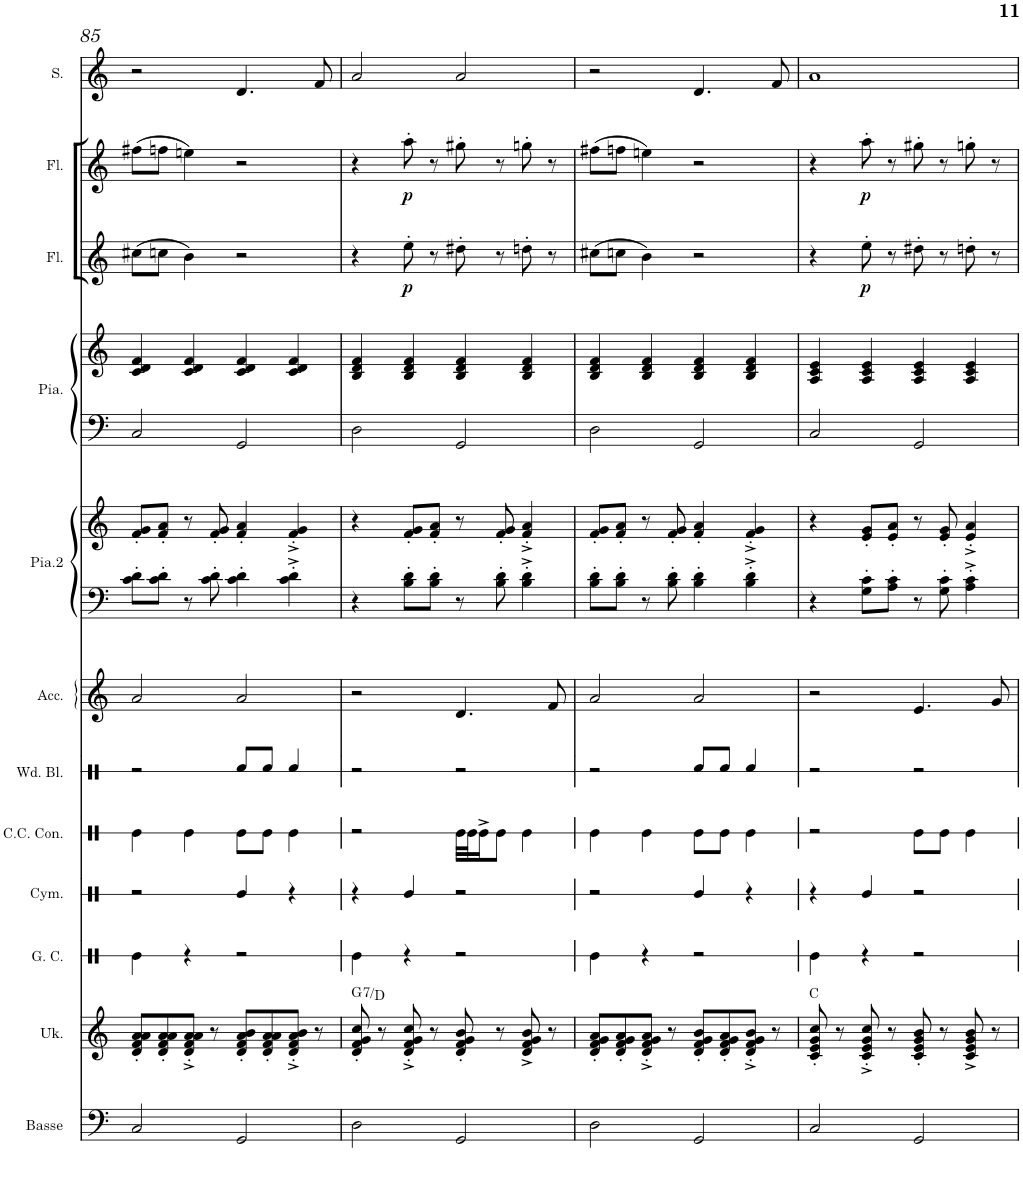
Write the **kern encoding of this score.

**kern	**kern	**harte	**kern	**kern	**kern	**kern	**kern	**kern	**dynam	**kern	**dynam	**kern
*part8	*part7	*part7	*part6	*part5	*part5	*part4	*part4	*part3	*part3	*part2	*part2	*part1
*staff10	*staff9	*	*staff8	*staff7	*staff6	*staff5	*staff4	*staff3	*staff3	*staff2	*staff2	*staff1
*I"Basse acoustique	*I"Ukulélé	*	*I"Accordéon	*I"Piano2	*	*I"Piano	*	*I"Flûte	*	*I"Flûte	*	*I"Soprano
*I'Basse	*I'Uk.	*	*I'Acc.	*I'Pia.2	*	*I'Pia.	*	*I'Fl.	*	*I'Fl.	*	*I'S.
!!LO:PB:g=z
*clefF4	*clefG2	*	*clefG2	*clefF4	*clefG2	*clefF4	*clefG2	*clefG2	*	*clefG2	*	*clefG2
*Trd7c12	*	*	*	*	*	*	*	*	*	*	*	*
*k[]	*k[]	*	*k[]	*k[]	*k[]	*k[]	*k[]	*k[]	*	*k[]	*	*k[]
*M2/2	*M2/2	*	*M2/2	*M2/2	*M2/2	*M2/2	*M2/2	*M2/2	*	*M2/2	*	*M2/2
*met(c|)	*met(c|)	*	*met(c|)	*met(c|)	*met(c|)	*met(c|)	*met(c|)	*met(c|)	*	*met(c|)	*	*met(c|)
=85	=85	=85	=85	=85	=85	=85	=85	=85	=85	=85	=85	=85
*	*	*	*	*	*	*	*^	*	*	*	*	*
2C/	8d/' 8f/' 8a/' 8a/'L	.	2a/	8c\' 8d\'L	8f/' 8g/'L	2C/	1ryy	4c/ 4d/ 4f/	(>8cc#X\L	.	(>8ff#X\L	.	2r
.	8d/' 8f/' 8a/' 8a/'	.	.	8c\' 8d\'J	8f/' 8a/'J	.	.	.	8ccn\J	.	8ffn\J	.	.
.	8d/'^ 8f/'^ 8a/'^ 8a/'^J	.	.	8r	8r	.	.	4c/ 4d/ 4f/	4b\)	.	4een\)	.	.
.	8r	.	.	8c\' 8d\'	8f/' 8g/'	.	.	.	.	.	.	.	.
2GG/	8d/' 8f/' 8a/' 8b/'L	.	2a/	4c\' 4d\'	4f/' 4a/'	2GG/	.	4c/ 4d/ 4f/	2r	.	2r	.	4.d/
.	8d/' 8f/' 8a/' 8a/'	.	.	.	.	.	.	.	.	.	.	.	.
.	8d/'^ 8f/'^ 8a/'^ 8b/'^J	.	.	4c\'^ 4d\'^	4f/'^ 4g/'^	.	.	4c/ 4d/ 4f/	.	.	.	.	.
.	8r	.	.	.	.	.	.	.	.	.	.	.	8f/
=86	=86	=86	=86	=86	=86	=86	=86	=86	=86	=86	=86	=86	=86
!	!	!LO:H:kt=7	!	!	!	!	!	!	!	!	!	!	!
2D\	8d/' 8f/' 8g/' 8cc/'	G:7/5	2r	4r	4r	2D\	1ryy	4B/ 4d/ 4f/	4r	.	4r	.	2a/
.	8r	.	.	.	.	.	.	.	.	.	.	.	.
!	!	!	!	!	!	!	!	!	!	!LO:DY:b	!	!LO:DY:b	!
.	8d/'^ 8f/'^ 8g/'^ 8cc/'^	.	.	8B\' 8d\'L	8f/' 8g/'L	.	.	4B/ 4d/ 4f/	8ee'\	p	8aa'\	p	.
.	8r	.	.	8B\' 8d\'J	8f/' 8a/'J	.	.	.	8r	.	8r	.	.
2GG/	8d/' 8f/' 8g/' 8b/'	.	4.d/	8r	8r	2GG/	.	4B/ 4d/ 4f/	8dd#X'\	.	8gg#X'\	.	2a/
.	8r	.	.	8B\' 8d\'	8f/' 8g/'	.	.	.	8r	.	8r	.	.
.	8d/^ 8f/^ 8g/^ 8b/^	.	.	4B\'^ 4d\'^	4f/'^ 4a/'^	.	.	4B/ 4d/ 4f/	8ddn'\	.	8ggn'\	.	.
.	8r	.	8f/	.	.	.	.	.	8r	.	8r	.	.
=87	=87	=87	=87	=87	=87	=87	=87	=87	=87	=87	=87	=87	=87
2D\	8d/' 8f/' 8g/' 8a/'L	.	2a/	8B\' 8d\'L	8f/' 8g/'L	2D\	1ryy	4B/ 4d/ 4f/	(>8cc#X\L	.	(>8ff#X\L	.	2r
.	8d/' 8f/' 8g/' 8a/'	.	.	8B\' 8d\'J	8f/' 8a/'J	.	.	.	8ccn\J	.	8ffn\J	.	.
.	8d/'^ 8f/'^ 8g/'^ 8a/'^J	.	.	8r	8r	.	.	4B/ 4d/ 4f/	4b\)	.	4een\)	.	.
.	8r	.	.	8B\' 8d\'	8f/' 8g/'	.	.	.	.	.	.	.	.
2GG/	8d/' 8f/' 8g/' 8b/'L	.	2a/	4B\' 4d\'	4f/' 4a/'	2GG/	.	4B/ 4d/ 4f/	2r	.	2r	.	4.d/
.	8d/' 8f/' 8g/' 8a/'	.	.	.	.	.	.	.	.	.	.	.	.
.	8d/'^ 8f/'^ 8g/'^ 8b/'^J	.	.	4B\'^ 4d\'^	4f/'^ 4g/'^	.	.	4B/ 4d/ 4f/	.	.	.	.	.
.	8r	.	.	.	.	.	.	.	.	.	.	.	8f/
=88	=88	=88	=88	=88	=88	=88	=88	=88	=88	=88	=88	=88	=88
2C/	8c/' 8e/' 8g/' 8cc/'	C:maj	2r	4r	4r	2C/	1ryy	4A/ 4c/ 4e/	4r	.	4r	.	1a
.	8r	.	.	.	.	.	.	.	.	.	.	.	.
!	!	!	!	!	!	!	!	!	!	!LO:DY:b	!	!LO:DY:b	!
.	8c/'^ 8e/'^ 8g/'^ 8cc/'^	.	.	8G\' 8c\'L	8e/' 8g/'L	.	.	4A/ 4c/ 4e/	8ee'\	p	8aa'\	p	.
.	8r	.	.	8A\' 8c\'J	8e/' 8a/'J	.	.	.	8r	.	8r	.	.
2GG/	8c/' 8e/' 8g/' 8b/'	.	4.e/	8r	8r	2GG/	.	4A/ 4c/ 4e/	8dd#X'\	.	8gg#X'\	.	.
.	8r	.	.	8G\' 8c\'	8e/' 8g/'	.	.	.	8r	.	8r	.	.
.	8c/^ 8e/^ 8g/^ 8b/^	.	.	4A\'^ 4c\'^	4e/'^ 4a/'^	.	.	4A/ 4c/ 4e/	8ddn'\	.	8ggn'\	.	.
.	8r	.	8g/	.	.	.	.	.	8r	.	8r	.	.
*	*	*	*	*	*	*	*v	*v	*	*	*	*	*
=	=	=	=	=	=	=	=	=	=	=	=	=
*-	*-	*-	*-	*-	*-	*-	*-	*-	*-	*-	*-	*-
